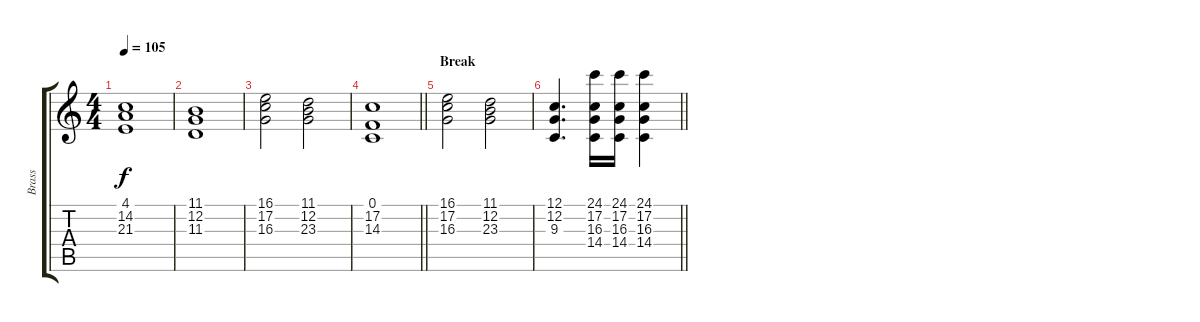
\track ("Brass" "Brass") {instrument brasssection}
\staff {score tabs}
\tuning (C4 G3 Eb3 Bb2 F2 C2) {hide}
\ts (4 4)
\tempo 105
\clef g2
\ks c
(4.1 14.2 21.3).1{dy f} |
(11.1 12.2 11.3).1 |
(16.1 17.2 16.3).2 (11.1 12.2 23.3).2 |
\barLineRight lightlight
(0.1 17.2 14.3).1 |
\section ("" "Break")
(16.1 17.2 16.3).2 (11.1 12.2 23.3).2 |
\barLineRight lightlight
(12.1 12.2 9.3).4{d} (24.1 17.2 16.3 14.4).16 (24.1 17.2 16.3 14.4).16 (24.1 17.2 16.3 14.4).4
